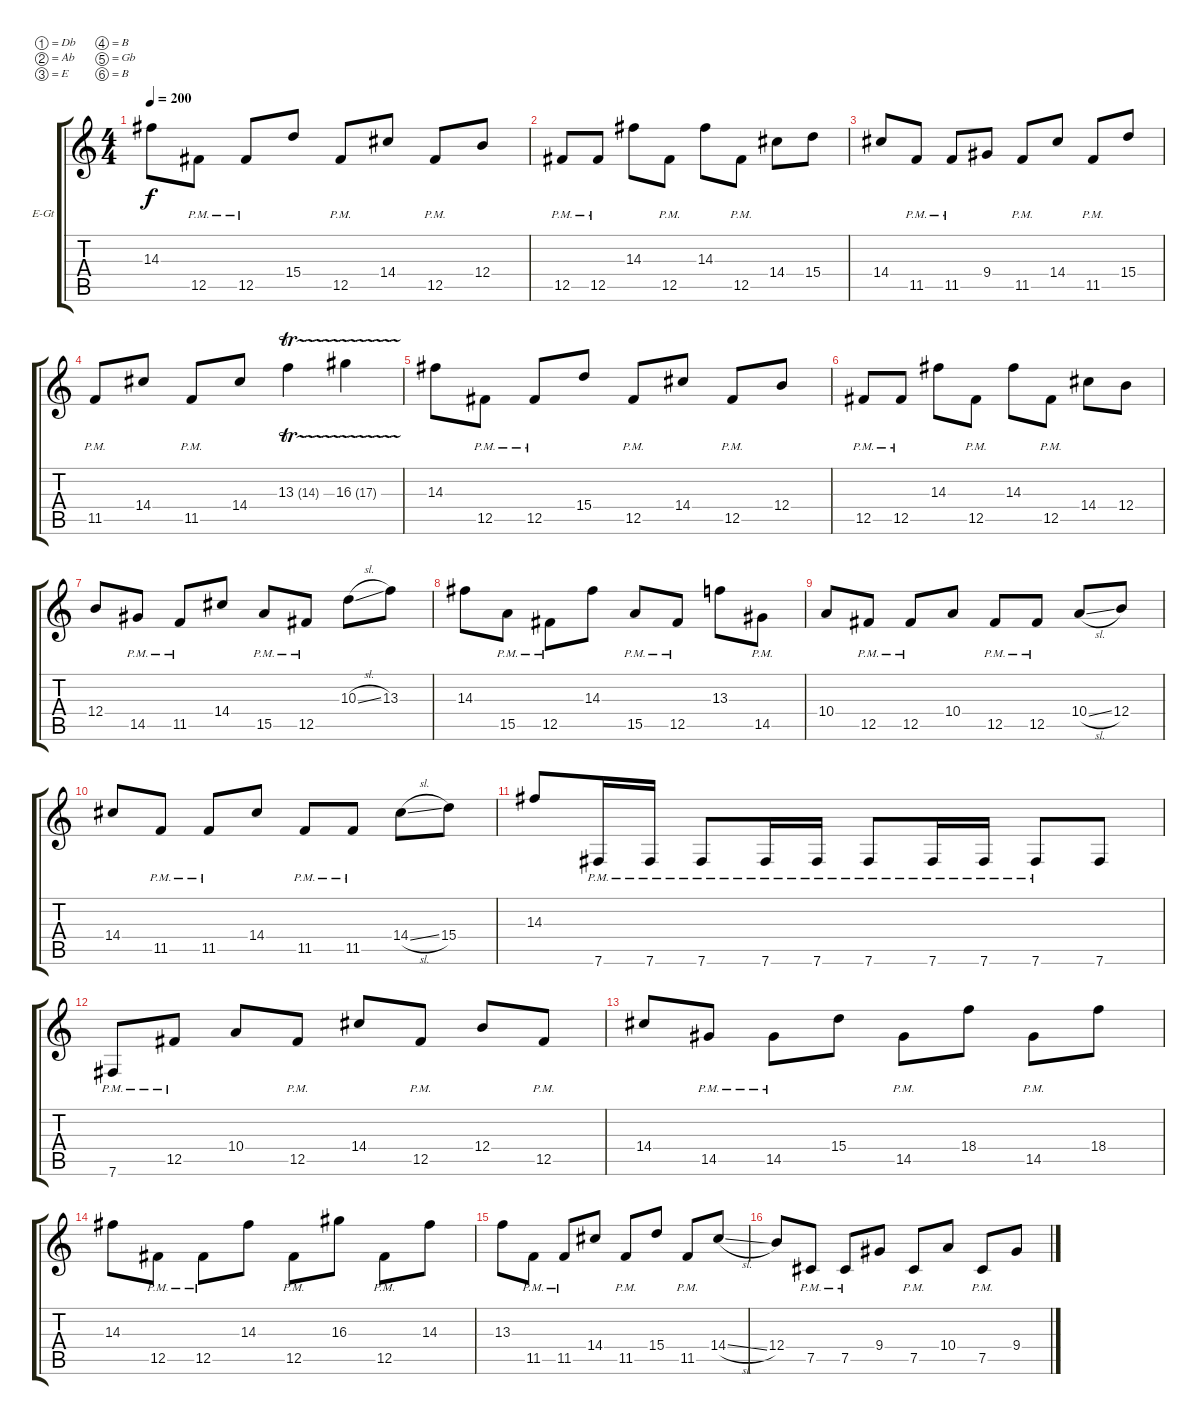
\bracketExtendMode groupsimilarinstruments
\firstSystemTrackNameOrientation horizontal
\otherSystemsTrackNameOrientation horizontal
\track ("Rhythm Right" "E-Gt") {instrument overdrivenguitar}
\staff {score tabs}
\tuning (Db4 Ab3 E3 B2 Gb2 B1)
\ts (4 4)
\tempo 200
\clef g2
\ks c
14.3.8{dy f} 12.5{pm}.8 12.5{pm}.8 15.4.8 12.5{pm}.8 14.4.8 12.5{pm}.8 12.4.8 |
12.5{pm}.8 12.5{pm}.8 14.3.8 12.5{pm}.8 14.3.8 12.5{pm}.8 14.4.8 15.4.8 |
14.4.8 11.5{pm}.8 11.5{pm}.8 9.4.8 11.5{pm}.8 14.4.8 11.5{pm}.8 15.4.8 |
11.5{pm}.8 14.4.8 11.5{pm}.8 14.4.8 13.3{tr (14 16)}.4 16.3{tr (17 16)}.4 |
14.3.8 12.5{pm}.8 12.5{pm}.8 15.4.8 12.5{pm}.8 14.4.8 12.5{pm}.8 12.4.8 |
12.5{pm}.8 12.5{pm}.8 14.3.8 12.5{pm}.8 14.3.8 12.5{pm}.8 14.4.8 12.4.8 |
12.4.8 14.5{pm}.8 11.5{pm}.8 14.4.8 15.5{pm}.8 12.5{pm}.8 10.3{sl}.8 13.3.8 |
14.3.8 15.5{pm}.8 12.5{pm}.8 14.3.8 15.5{pm}.8 12.5{pm}.8 13.3.8 14.5{pm}.8 |
10.4.8 12.5{pm}.8 12.5{pm}.8 10.4.8 12.5{pm}.8 12.5{pm}.8 10.4{sl}.8 12.4.8 |
14.4.8 11.5{pm}.8 11.5{pm}.8 14.4.8 11.5{pm}.8 11.5{pm}.8 14.4{sl}.8 15.4.8 |
14.3.8 7.6{pm}.16 7.6{pm}.16 7.6{pm}.8 7.6{pm}.16 7.6{pm}.16 7.6{pm}.8 7.6{pm}.16 7.6{pm}.16 7.6{pm}.8 7.6.8 |
7.6{pm}.8 12.5{pm}.8 10.4.8 12.5{pm}.8 14.4.8 12.5{pm}.8 12.4.8 12.5{pm}.8 |
14.4.8 14.5{pm}.8 14.5{pm}.8 15.4.8 14.5{pm}.8 18.4.8 14.5{pm}.8 18.4.8 |
14.3.8 12.5{pm}.8 12.5{pm}.8 14.3.8 12.5{pm}.8 16.3.8 12.5{pm}.8 14.3.8 |
13.3.8 11.5{pm}.8 11.5{pm}.8 14.4.8 11.5{pm}.8 15.4.8 11.5{pm}.8 14.4{sl}.8 |
12.4.8 7.5{pm}.8 7.5{pm}.8 9.4.8 7.5{pm}.8 10.4.8 7.5{pm}.8 9.4.8
